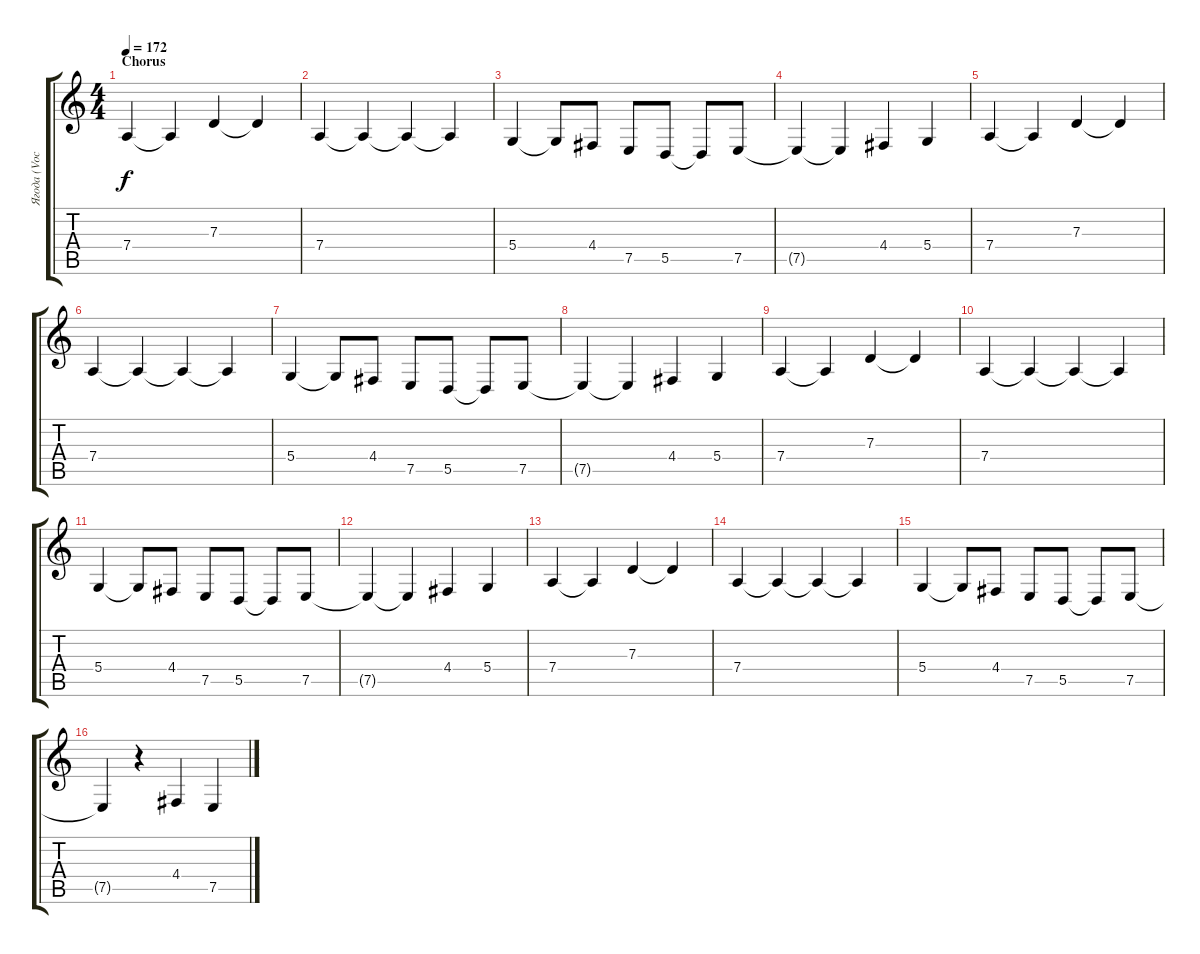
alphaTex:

\track ("Ягода (Vocal 2)" "Ягода (Voc") {instrument lead6voice}
\staff {score tabs}
\tuning (E4 B3 G3 D3 A2 E2) {hide}
\ts (4 4)
\section ("" "Chorus")
\tempo 172
\clef g2
\ks c
7.4.4{dy f} 7.4{t}.4 7.3.4 7.3{t}.4 |
7.4.4 7.4{t}.4 7.4{t}.4 7.4{t}.4 |
5.4.4 5.4{t}.8 4.4.8 7.5.8 5.5.8 5.5{t}.8 7.5.8 |
7.5{t}.4 7.5{t}.4 4.4.4 5.4.4 |
7.4.4 7.4{t}.4 7.3.4 7.3{t}.4 |
7.4.4 7.4{t}.4 7.4{t}.4 7.4{t}.4 |
5.4.4 5.4{t}.8 4.4.8 7.5.8 5.5.8 5.5{t}.8 7.5.8 |
7.5{t}.4 7.5{t}.4 4.4.4 5.4.4 |
7.4.4 7.4{t}.4 7.3.4 7.3{t}.4 |
7.4.4 7.4{t}.4 7.4{t}.4 7.4{t}.4 |
5.4.4 5.4{t}.8 4.4.8 7.5.8 5.5.8 5.5{t}.8 7.5.8 |
7.5{t}.4 7.5{t}.4 4.4.4 5.4.4 |
7.4.4 7.4{t}.4 7.3.4 7.3{t}.4 |
7.4.4 7.4{t}.4 7.4{t}.4 7.4{t}.4 |
5.4.4 5.4{t}.8 4.4.8 7.5.8 5.5.8 5.5{t}.8 7.5.8 |
7.5{t}.4 r.4 4.4.4 7.5.4
